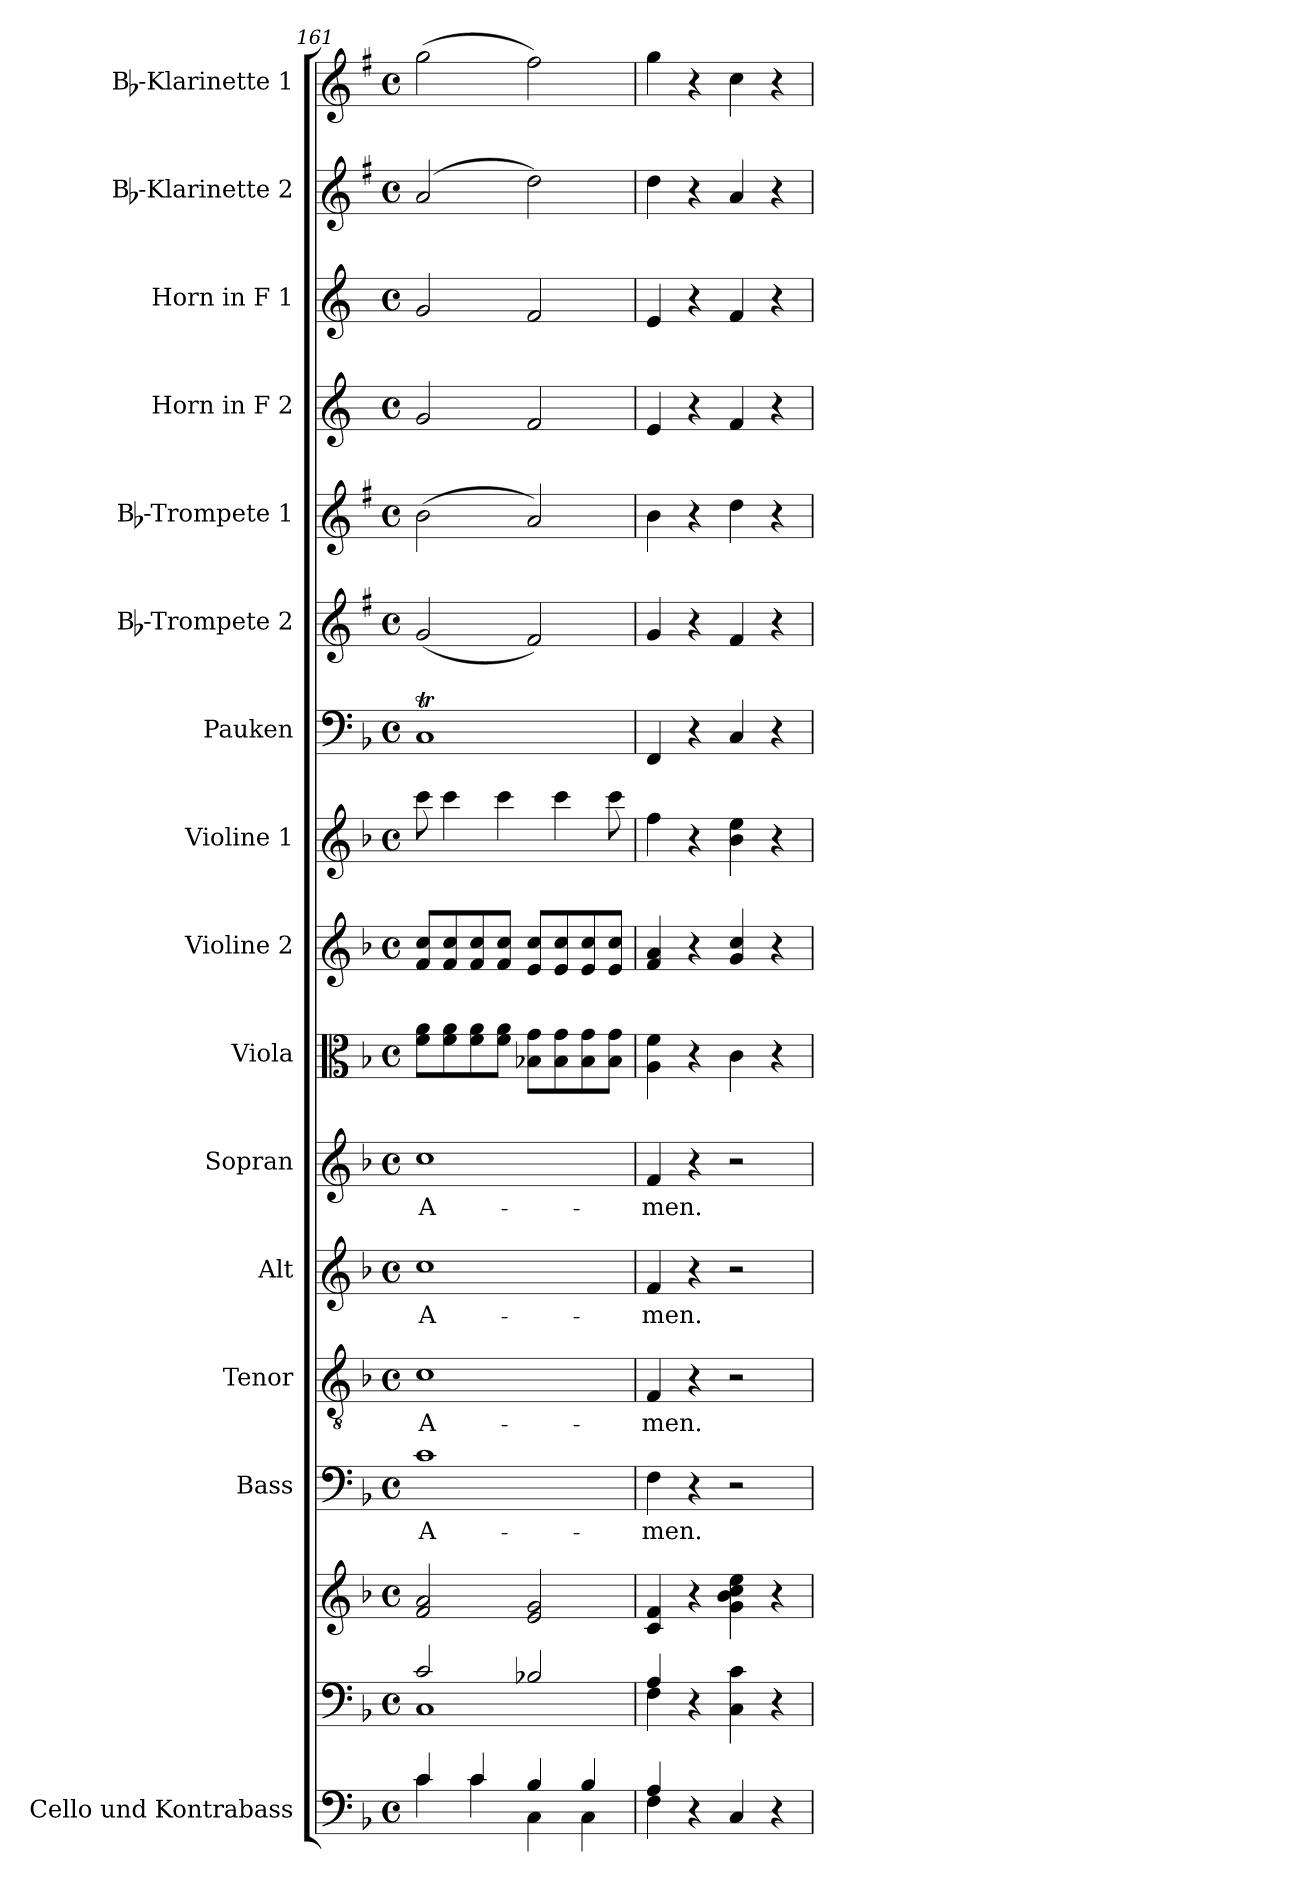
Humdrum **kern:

**kern	**kern	**kern	**kern	**text	**kern	**text	**kern	**text	**kern	**text	**kern	**kern	**kern	**kern	**kern	**kern	**kern	**kern	**kern	**kern
*part16	*part15	*part15	*part14	*part14	*part13	*part13	*part12	*part12	*part11	*part11	*part10	*part9	*part8	*part7	*part6	*part5	*part4	*part3	*part2	*part1
*staff17	*staff16	*staff15	*staff14	*staff14	*staff13	*staff13	*staff12	*staff12	*staff11	*staff11	*staff10	*staff9	*staff8	*staff7	*staff6	*staff5	*staff4	*staff3	*staff2	*staff1
*I"Cello und Kontrabass	*	*	*I"Bass	*	*I"Tenor	*	*I"Alt	*	*I"Sopran	*	*I"Viola	*I"Violine 2	*I"Violine 1	*I"Pauken	*I"Bb-Trompete 2	*I"Bb-Trompete 1	*I"Horn in F 2	*I"Horn in F 1	*I"Bb-Klarinette 2	*I"Bb-Klarinette 1
*I'Kb.	*	*	*I'B.	*	*I'T.	*	*I'A.	*	*I'S.	*	*I'Vla.	*I'Vl. 2	*I'Vl. 1	*I'Pk.	*I'Bb Trp. 2	*I'Bb Trp. 1	*	*	*I'Bb Kl. 2	*I'Bb Kl. 1
*clefF4	*clefF4	*clefG2	*clefF4	*	*clefGv2	*	*clefG2	*	*clefG2	*	*clefC3	*clefG2	*clefG2	*clefF4	*clefG2	*clefG2	*clefG2	*clefG2	*clefG2	*clefG2
*ITrd7c12	*	*	*	*	*	*	*	*	*	*	*	*	*	*	*ITrd1c2	*ITrd1c2	*ITrd4c7	*ITrd4c7	*ITrd1c2	*ITrd1c2
*k[b-]	*k[b-]	*k[b-]	*k[b-]	*	*k[b-]	*	*k[b-]	*	*k[b-]	*	*k[b-]	*k[b-]	*k[b-]	*k[b-]	*k[b-]	*k[b-]	*k[b-]	*k[b-]	*k[b-]	*k[b-]
*F:	*F:	*F:	*F:	*	*F:	*	*F:	*	*F:	*	*F:	*F:	*F:	*F:	*F:	*F:	*F:	*F:	*F:	*F:
*M4/4	*M4/4	*M4/4	*M4/4	*	*M4/4	*	*M4/4	*	*M4/4	*	*M4/4	*M4/4	*M4/4	*M4/4	*M4/4	*M4/4	*M4/4	*M4/4	*M4/4	*M4/4
*met(c)	*met(c)	*met(c)	*met(c)	*	*met(c)	*	*met(c)	*	*met(c)	*	*met(c)	*met(c)	*met(c)	*met(c)	*met(c)	*met(c)	*met(c)	*met(c)	*met(c)	*met(c)
=161	=161	=161	=161	=161	=161	=161	=161	=161	=161	=161	=161	=161	=161	=161	=161	=161	=161	=161	=161	=161
*^	*^	*	*	*	*	*	*	*	*	*	*	*	*	*	*	*	*	*	*	*
!	!	!	!	!	!	!LO:LY:b	!	!LO:LY:b	!	!LO:LY:b	!	!LO:LY:b	!	!	!	!	!	!	!	!	!	!
4C/	4C\	2c/	1C	2f/ 2a/	1c	A-	1c	A-	1cc	A-	1cc	A-	8f\ 8a\L	8f/ 8cc/L	8ccc\	1CT	(<2f/	(>2a\	2c/	2c/	(2g/	(>2ff\
.	.	.	.	.	.	.	.	.	.	.	.	.	8f\ 8a\	8f/ 8cc/	4ccc\	.	.	.	.	.	.	.
4C/	4C\	.	.	.	.	.	.	.	.	.	.	.	8f\ 8a\	8f/ 8cc/	.	.	.	.	.	.	.	.
.	.	.	.	.	.	.	.	.	.	.	.	.	8f\ 8a\J	8f/ 8cc/J	4ccc\	.	.	.	.	.	.	.
4BB-/	4CC\	2B-X/	.	2e/ 2g/	.	.	.	.	.	.	.	.	8B-X\ 8g\L	8e/ 8cc/L	.	.	2e/)	2g/)	2B-/	2B-/	2cc\)	2ee\)
.	.	.	.	.	.	.	.	.	.	.	.	.	8B-\ 8g\	8e/ 8cc/	4ccc\	.	.	.	.	.	.	.
4BB-/	4CC\	.	.	.	.	.	.	.	.	.	.	.	8B-\ 8g\	8e/ 8cc/	.	.	.	.	.	.	.	.
.	.	.	.	.	.	.	.	.	.	.	.	.	8B-\ 8g\J	8e/ 8cc/J	8ccc\	.	.	.	.	.	.	.
=162	=162	=162	=162	=162	=162	=162	=162	=162	=162	=162	=162	=162	=162	=162	=162	=162	=162	=162	=162	=162	=162	=162
!	!	!	!	!	!	!LO:LY:b	!	!LO:LY:b	!	!LO:LY:b	!	!LO:LY:b	!	!	!	!	!	!	!	!	!	!
4AA/	4FF\	4A/	4F\	4c/ 4f/	4F\	-men.	4F/	-men.	4f/	-men.	4f/	-men.	4A\ 4f\	4f/ 4a/	4ff\	4FF/	4f/	4a\	4A/	4A/	4cc\	4ff\
4r	4ryy	4r	4ryy	4r	4r	.	4r	.	4r	.	4r	.	4r	4r	4r	4r	4r	4r	4r	4r	4r	4r
4CC/	2ryy	4C\ 4c\	2ryy	4g\ 4b-\ 4cc\ 4ee\	2r	.	2r	.	2r	.	2r	.	4c\	4g/ 4cc/	4b-\ 4ee\	4C/	4e/	4cc\	4B-/	4B-/	4g/	4b-\
4r	.	4r	.	4r	.	.	.	.	.	.	.	.	4r	4r	4r	4r	4r	4r	4r	4r	4r	4r
*v	*v	*	*	*	*	*	*	*	*	*	*	*	*	*	*	*	*	*	*	*	*	*
*	*v	*v	*	*	*	*	*	*	*	*	*	*	*	*	*	*	*	*	*	*	*
=	=	=	=	=	=	=	=	=	=	=	=	=	=	=	=	=	=	=	=	=
*-	*-	*-	*-	*-	*-	*-	*-	*-	*-	*-	*-	*-	*-	*-	*-	*-	*-	*-	*-	*-
